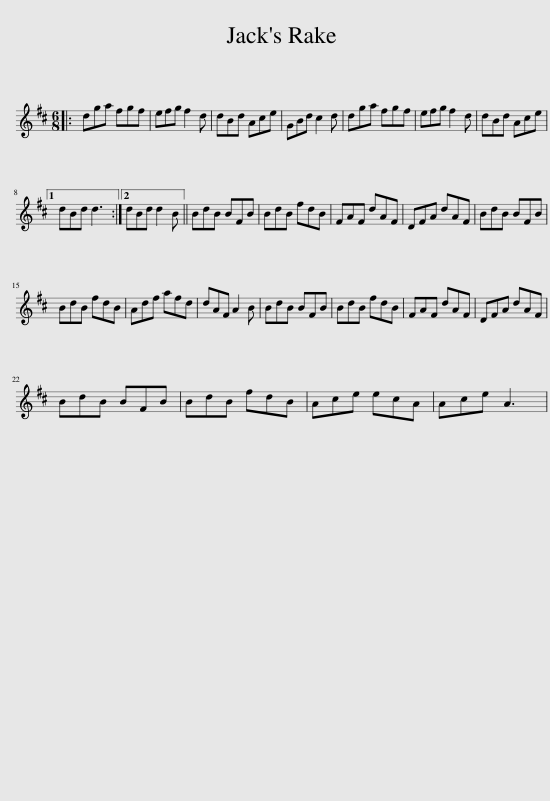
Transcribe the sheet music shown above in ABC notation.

X:1
L:1/8
M:6/8
I:linebreak $
K:D
V:1 treble
V:1
|: dga fgf | efg f2 d | dBd Ace | GBd c2 d | dga fgf | %5
 efg f2 d | dBd Ace |1$ dBd d3 :|2 dBd d2 B || BdB BFB | %10
 BdB fdB | FAF dAF | DFA dAF | BdB BFB |$ BdB fdB | %15
 Adf afd | dAF A2 B | BdB BFB | BdB fdB | FAF dAF | %20
 DFA dAF |$ BdB BFB | BdB fdB | Ace ecA | Ace A3 | %25
